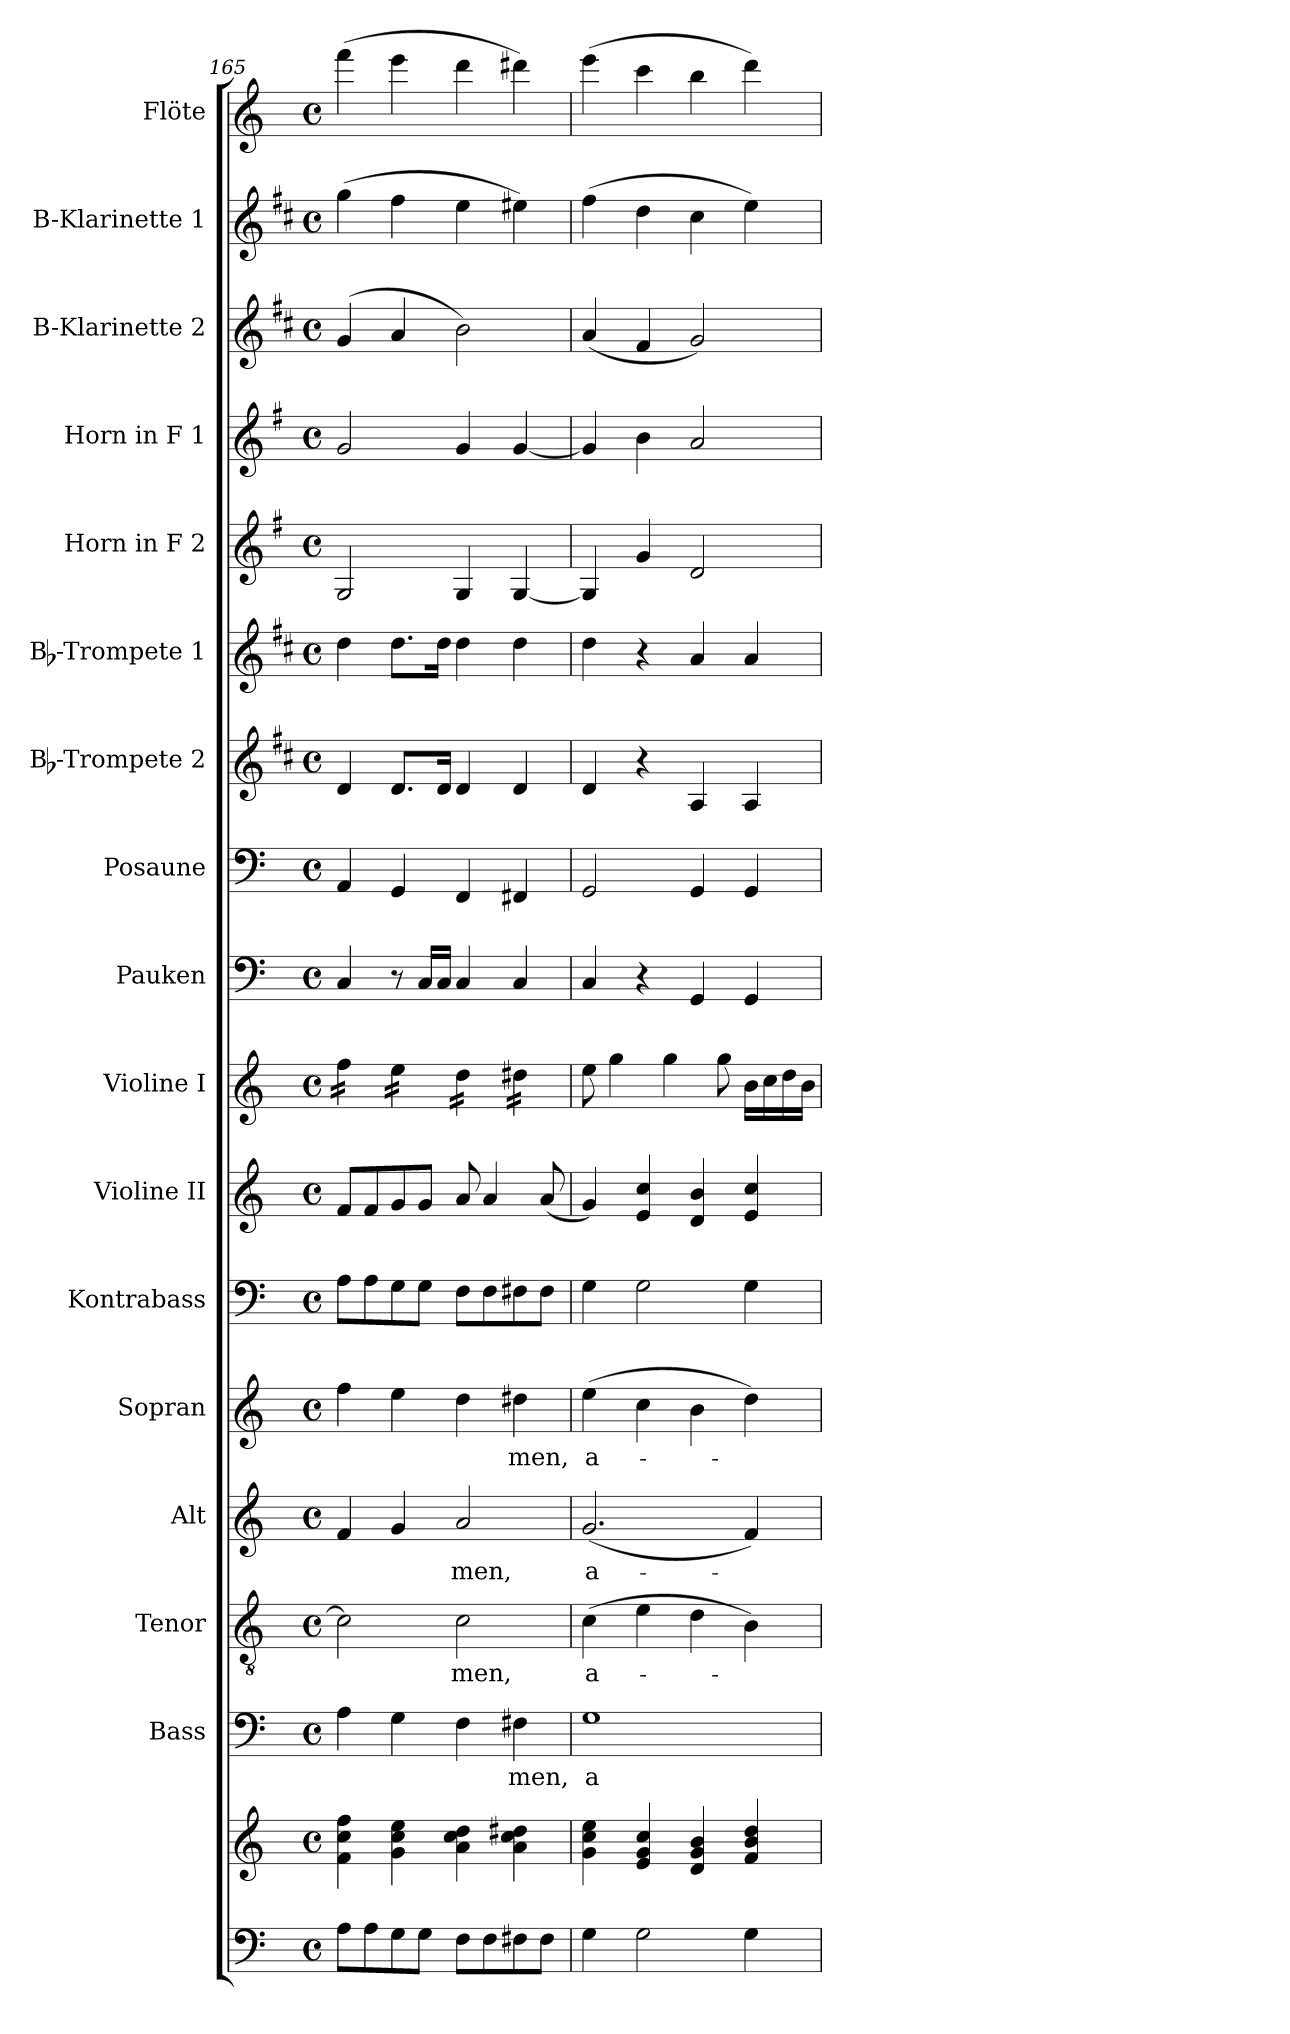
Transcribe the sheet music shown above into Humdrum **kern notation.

**kern	**kern	**kern	**text	**kern	**text	**kern	**text	**kern	**text	**kern	**kern	**kern	**kern	**kern	**kern	**kern	**kern	**kern	**kern	**kern	**kern
*part17	*part17	*part16	*part16	*part15	*part15	*part14	*part14	*part13	*part13	*part12	*part11	*part10	*part9	*part8	*part7	*part6	*part5	*part4	*part3	*part2	*part1
*staff18	*staff17	*staff16	*staff16	*staff15	*staff15	*staff14	*staff14	*staff13	*staff13	*staff12	*staff11	*staff10	*staff9	*staff8	*staff7	*staff6	*staff5	*staff4	*staff3	*staff2	*staff1
*	*	*I"Bass	*	*I"Tenor	*	*I"Alt	*	*I"Sopran	*	*I"Kontrabass	*I"Violine II	*I"Violine I	*I"Pauken	*I"Posaune	*I"Bb-Trompete 2	*I"Bb-Trompete 1	*I"Horn in F 2	*I"Horn in F 1	*I"B-Klarinette 2	*I"B-Klarinette 1	*I"Flöte
*	*	*I'B.	*	*I'T.	*	*I'A.	*	*I'S.	*	*I'Kb.	*I'Vl. II	*I'Vl. I	*I'Pk.	*I'Pos.	*I'Bb Trp. 2	*I'Bb Trp. 1	*I'Hrn. 2	*I'Hrn. 1	*I'B Kl. 2	*I'B Kl. 1	*I'Fl.
!!LO:PB:g=z
*clefF4	*clefG2	*clefF4	*	*clefGv2	*	*clefG2	*	*clefG2	*	*clefF4	*clefG2	*clefG2	*clefF4	*clefF4	*clefG2	*clefG2	*clefG2	*clefG2	*clefG2	*clefG2	*clefG2
*	*	*	*	*	*	*	*	*	*	*ITrd7c12	*	*	*	*	*ITrd1c2	*ITrd1c2	*ITrd4c7	*ITrd4c7	*ITrd1c2	*ITrd1c2	*
*k[]	*k[]	*k[]	*	*k[]	*	*k[]	*	*k[]	*	*k[]	*k[]	*k[]	*k[]	*k[]	*k[]	*k[]	*k[]	*k[]	*k[]	*k[]	*k[]
*C:	*C:	*C:	*	*C:	*	*C:	*	*C:	*	*C:	*C:	*C:	*C:	*C:	*C:	*C:	*C:	*C:	*C:	*C:	*C:
*M4/4	*M4/4	*M4/4	*	*M4/4	*	*M4/4	*	*M4/4	*	*M4/4	*M4/4	*M4/4	*M4/4	*M4/4	*M4/4	*M4/4	*M4/4	*M4/4	*M4/4	*M4/4	*M4/4
*met(c)	*met(c)	*met(c)	*	*met(c)	*	*met(c)	*	*met(c)	*	*met(c)	*met(c)	*met(c)	*met(c)	*met(c)	*met(c)	*met(c)	*met(c)	*met(c)	*met(c)	*met(c)	*met(c)
=165	=165	=165	=165	=165	=165	=165	=165	=165	=165	=165	=165	=165	=165	=165	=165	=165	=165	=165	=165	=165	=165
*	*	*	*	*	*	*	*	*	*	*	*	*tremolo	*	*	*	*	*	*	*	*	*
8A\L	4f\ 4cc\ 4ff\	4A\	.	2c\]	.	4f/	.	4ff\	.	8AA\L	8f/L	16ff\LL	4C/	4AA/	4c/	4cc\	2C/	2c/	(4f/	(>4ff\	(>4fff\
.	.	.	.	.	.	.	.	.	.	.	.	16ff\	.	.	.	.	.	.	.	.	.
8A\	.	.	.	.	.	.	.	.	.	8AA\	8f/	16ff\	.	.	.	.	.	.	.	.	.
.	.	.	.	.	.	.	.	.	.	.	.	16ff\JJ	.	.	.	.	.	.	.	.	.
8G\	4g\ 4cc\ 4ee\	4G\	.	.	.	4g/	.	4ee\	.	8GG\	8g/	16ee\LL	8r	4GG/	8.c/L	8.cc\L	.	.	4g/	4ee\	4eee\
.	.	.	.	.	.	.	.	.	.	.	.	16ee\	.	.	.	.	.	.	.	.	.
8G\J	.	.	.	.	.	.	.	.	.	8GG\J	8g/J	16ee\	16C/LL	.	.	.	.	.	.	.	.
.	.	.	.	.	.	.	.	.	.	.	.	16ee\JJ	16C/JJ	.	16c/Jk	16cc\Jk	.	.	.	.	.
!	!	!	!	!	!LO:LY:b	!	!LO:LY:b	!	!	!	!	!	!	!	!	!	!	!	!	!	!
8F\L	4a\ 4cc\ 4dd\	4F\	.	2c\	-men,	2a/	-men,	4dd\	.	8FF\L	8a/	16dd\LL	4C/	4FF/	4c/	4cc\	4C/	4c/	2a\)	4dd\	4ddd\
.	.	.	.	.	.	.	.	.	.	.	.	16dd\	.	.	.	.	.	.	.	.	.
8F\	.	.	.	.	.	.	.	.	.	8FF\	4a/	16dd\	.	.	.	.	.	.	.	.	.
.	.	.	.	.	.	.	.	.	.	.	.	16dd\JJ	.	.	.	.	.	.	.	.	.
!	!	!	!LO:LY:b	!	!	!	!	!	!LO:LY:b	!	!	!	!	!	!	!	!	!	!	!	!
8F#X\	4a\ 4cc\ 4dd#X\	4F#X\	-men,	.	.	.	.	4dd#X\	-men,	8FF#X\	.	16dd#X\LL	4C/	4FF#X/	4c/	4cc\	[4C/	[4c/	.	4dd#X\)	4ddd#X\)
.	.	.	.	.	.	.	.	.	.	.	.	16dd#X\	.	.	.	.	.	.	.	.	.
8F#\J	.	.	.	.	.	.	.	.	.	8FF#\J	(<8a/	16dd#X\	.	.	.	.	.	.	.	.	.
.	.	.	.	.	.	.	.	.	.	.	.	16dd#X\JJ	.	.	.	.	.	.	.	.	.
*	*	*	*	*	*	*	*	*	*	*	*	*Xtremolo	*	*	*	*	*	*	*	*	*
=166	=166	=166	=166	=166	=166	=166	=166	=166	=166	=166	=166	=166	=166	=166	=166	=166	=166	=166	=166	=166	=166
!	!	!	!LO:LY:b	!	!LO:LY:b	!	!LO:LY:b	!	!LO:LY:b	!	!	!	!	!	!	!	!	!	!	!	!
4G\	4g\ 4cc\ 4ee\	1G	a-	(>4c\	a-	(<2.g/	a-	(>4ee\	a-	4GG\	4g/)	8ee\	4C/	2GG/	4c/	4cc\	4C/]	4c/]	(<4g/	(>4ee\	(>4eee\
.	.	.	.	.	.	.	.	.	.	.	.	4gg\	.	.	.	.	.	.	.	.	.
2G\	4e/ 4g/ 4cc/	.	.	4e\	.	.	.	4cc\	.	2GG\	4e/ 4cc/	.	4r	.	4r	4r	4c/	4e\	4e/	4cc\	4ccc\
.	.	.	.	.	.	.	.	.	.	.	.	4gg\	.	.	.	.	.	.	.	.	.
.	4d/ 4g/ 4b/	.	.	4d\	.	.	.	4b\	.	.	4d/ 4b/	.	4GG/	4GG/	4G/	4g/	2G/	2d/	2f/)	4b\	4bb\
.	.	.	.	.	.	.	.	.	.	.	.	8gg\	.	.	.	.	.	.	.	.	.
4G\	4f/ 4b/ 4dd/	.	.	4B\)	.	4f/)	.	4dd\)	.	4GG\	4e/ 4cc/	16b\LL	4GG/	4GG/	4G/	4g/	.	.	.	4dd\)	4ddd\)
.	.	.	.	.	.	.	.	.	.	.	.	16cc\	.	.	.	.	.	.	.	.	.
.	.	.	.	.	.	.	.	.	.	.	.	16dd\	.	.	.	.	.	.	.	.	.
.	.	.	.	.	.	.	.	.	.	.	.	16b\JJ	.	.	.	.	.	.	.	.	.
=	=	=	=	=	=	=	=	=	=	=	=	=	=	=	=	=	=	=	=	=	=
*-	*-	*-	*-	*-	*-	*-	*-	*-	*-	*-	*-	*-	*-	*-	*-	*-	*-	*-	*-	*-	*-
